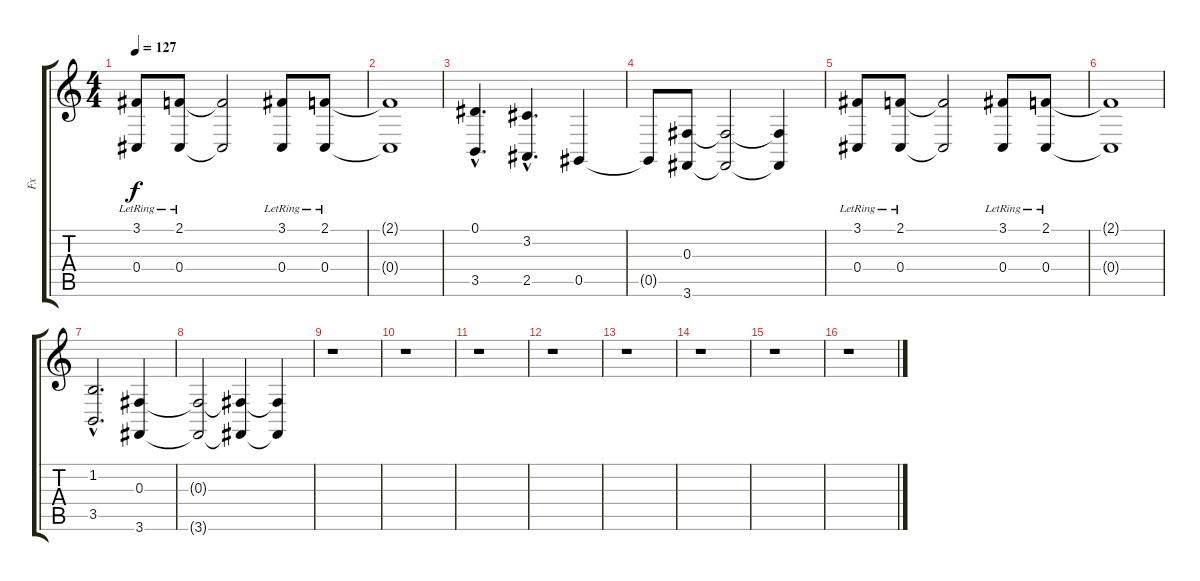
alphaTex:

\track ("Fx" "Fx") {instrument pad2warm}
\staff {score tabs}
\tuning (Eb4 Bb3 Gb3 Db3 Ab2 Eb2) {hide}
\ts (4 4)
\tempo 127
\clef g2
\ks c
(3.1{lr} 0.4{lr}).8{dy f volume 7} (2.1{lr} 0.4{lr}).8 (2.1{t} 0.4{t}).2 (3.1{lr} 0.4{lr}).8 (2.1{lr} 0.4{lr}).8 |
(2.1{t} 0.4{t}).1 |
(0.1{hac} 3.5{hac}).4{d} (3.2{hac} 2.5{hac}).4{d} 0.5.4 |
0.5{t}.8 (0.3 3.6).8 (0.3{t} 3.6{t}).2 (0.3{t} 3.6{t}).4{volume 8} |
(3.1{lr} 0.4{lr}).8{volume 7} (2.1{lr} 0.4{lr}).8 (2.1{t} 0.4{t}).2 (3.1{lr} 0.4{lr}).8 (2.1{lr} 0.4{lr}).8 |
(2.1{t} 0.4{t}).1 |
(1.2{hac} 3.5{hac}).2{d} (0.3 3.6).4 |
(0.3{t} 3.6{t}).2 (0.3{t} 3.6{t}).4 (0.3{t} 3.6{t}).4{volume 8} |
r.1 |
r.1 |
r.1 |
r.1 |
r.1 |
r.1 |
r.1 |
r.1
